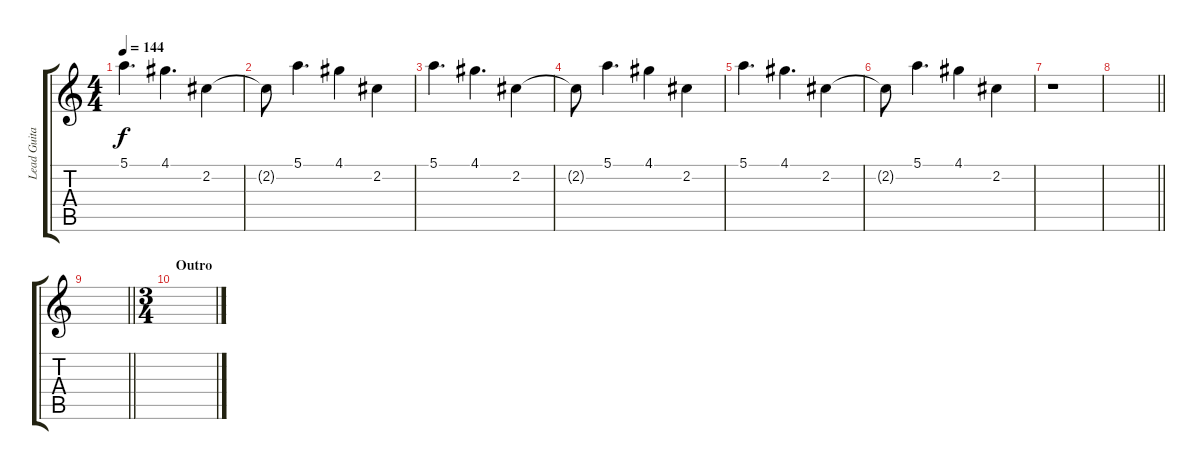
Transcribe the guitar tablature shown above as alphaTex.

\track ("Lead Guitar" "Lead Guita") {instrument distortionguitar}
\staff {score tabs}
\tuning (E4 B3 G3 D3 A2 E2) {hide}
\ts (4 4)
\tempo 144
\clef g2
\ks c
5.1.4{d dy f} 4.1.4{d} 2.2.4 |
2.2{t}.8 5.1.4{d} 4.1.4 2.2.4 |
5.1.4{d} 4.1.4{d} 2.2.4 |
2.2{t}.8 5.1.4{d} 4.1.4 2.2.4 |
5.1.4{d} 4.1.4{d} 2.2.4 |
2.2{t}.8 5.1.4{d} 4.1.4 2.2.4 |
r.1 |
\barLineRight lightlight
|
\barLineRight lightlight
|
\ts (3 4)
\section ("" "Outro")
